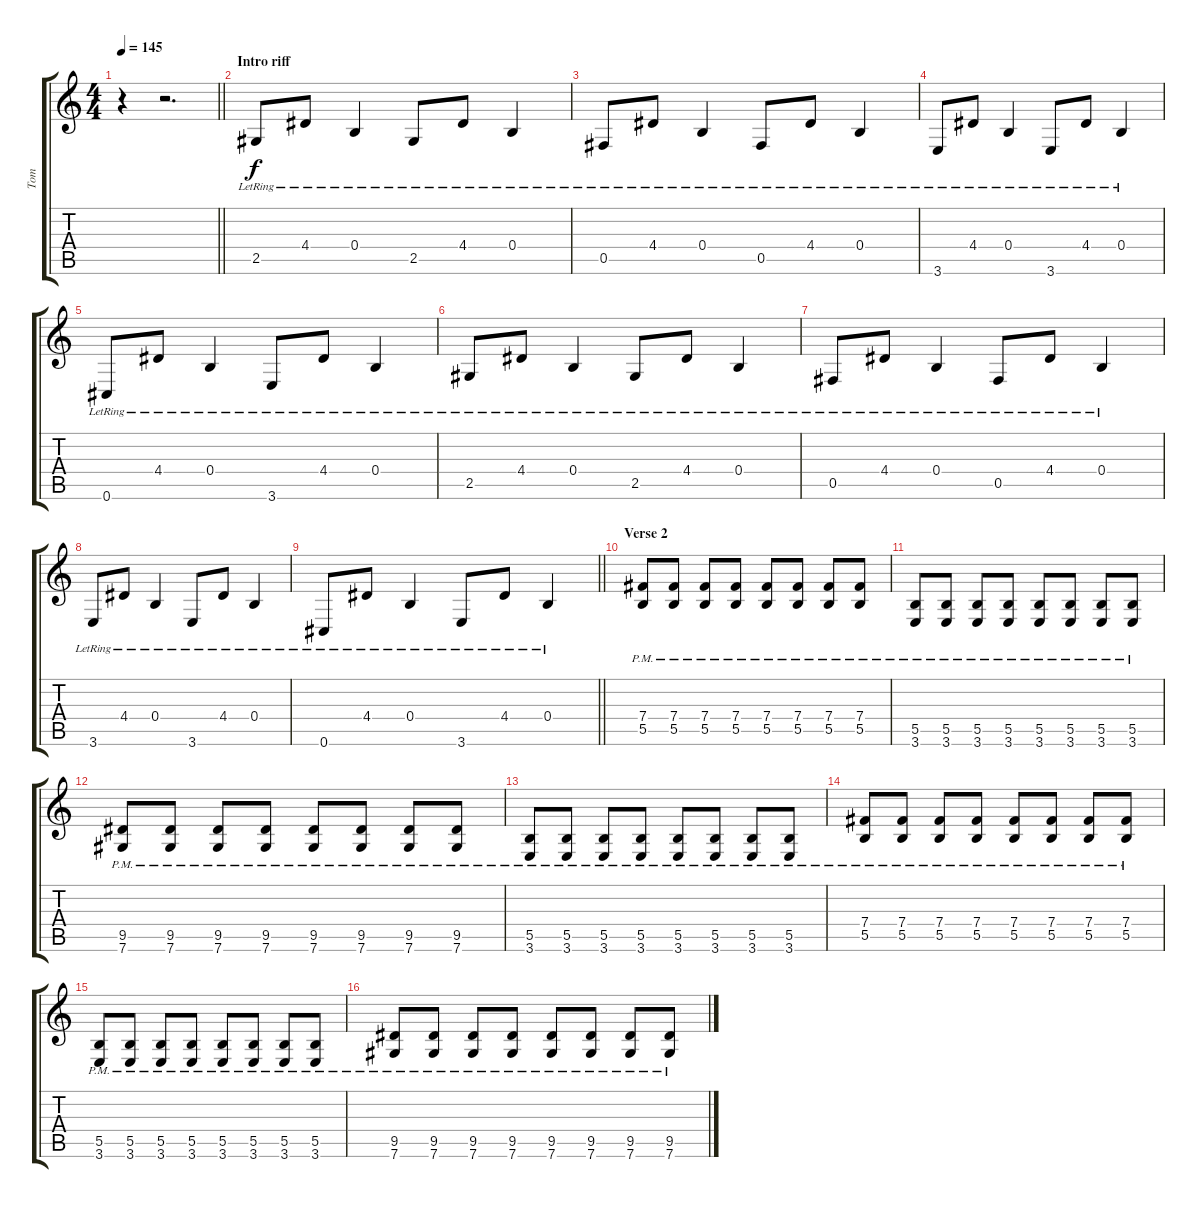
\track ("Tom" "Tom") {instrument electricguitarclean}
\staff {score tabs}
\tuning (Db4 A3 E3 B2 Gb2 Db2) {hide}
\ts (4 4)
\tempo 145
\clef g2
\barLineRight lightlight
\ks c
r.4{dy f} r.2{d} |
\section ("" "Intro riff")
2.5{lr}.8 4.4{lr}.8 0.4{lr}.4 2.5{lr}.8 4.4{lr}.8 0.4{lr}.4 |
0.5{lr}.8 4.4{lr}.8 0.4{lr}.4 0.5{lr}.8 4.4{lr}.8 0.4{lr}.4 |
3.6{lr}.8 4.4{lr}.8 0.4{lr}.4 3.6{lr}.8 4.4{lr}.8 0.4{lr}.4 |
0.6{lr}.8 4.4{lr}.8 0.4{lr}.4 3.6{lr}.8 4.4{lr}.8 0.4{lr}.4 |
2.5{lr}.8 4.4{lr}.8 0.4{lr}.4 2.5{lr}.8 4.4{lr}.8 0.4{lr}.4 |
0.5{lr}.8 4.4{lr}.8 0.4{lr}.4 0.5{lr}.8 4.4{lr}.8 0.4{lr}.4 |
3.6{lr}.8 4.4{lr}.8 0.4{lr}.4 3.6{lr}.8 4.4{lr}.8 0.4{lr}.4 |
\barLineRight lightlight
0.6{lr}.8 4.4{lr}.8 0.4{lr}.4 3.6{lr}.8 4.4{lr}.8 0.4{lr}.4 |
\section ("" "Verse 2")
(7.4{pm} 5.5{pm}).8 (7.4{pm} 5.5{pm}).8 (7.4{pm} 5.5{pm}).8 (7.4{pm} 5.5{pm}).8 (7.4{pm} 5.5{pm}).8 (7.4{pm} 5.5{pm}).8 (7.4{pm} 5.5{pm}).8 (7.4{pm} 5.5{pm}).8 |
(5.5{pm} 3.6{pm}).8 (5.5{pm} 3.6{pm}).8 (5.5{pm} 3.6{pm}).8 (5.5{pm} 3.6{pm}).8 (5.5{pm} 3.6{pm}).8 (5.5{pm} 3.6{pm}).8 (5.5{pm} 3.6{pm}).8 (5.5{pm} 3.6{pm}).8 |
(9.5{pm} 7.6{pm}).8 (9.5{pm} 7.6{pm}).8 (9.5{pm} 7.6{pm}).8 (9.5{pm} 7.6{pm}).8 (9.5{pm} 7.6{pm}).8 (9.5{pm} 7.6{pm}).8 (9.5{pm} 7.6{pm}).8 (9.5{pm} 7.6{pm}).8 |
(5.5{pm} 3.6{pm}).8 (5.5{pm} 3.6{pm}).8 (5.5{pm} 3.6{pm}).8 (5.5{pm} 3.6{pm}).8 (5.5{pm} 3.6{pm}).8 (5.5{pm} 3.6{pm}).8 (5.5{pm} 3.6{pm}).8 (5.5{pm} 3.6{pm}).8 |
(7.4{pm} 5.5{pm}).8 (7.4{pm} 5.5{pm}).8 (7.4{pm} 5.5{pm}).8 (7.4{pm} 5.5{pm}).8 (7.4{pm} 5.5{pm}).8 (7.4{pm} 5.5{pm}).8 (7.4{pm} 5.5{pm}).8 (7.4{pm} 5.5{pm}).8 |
(5.5{pm} 3.6{pm}).8 (5.5{pm} 3.6{pm}).8 (5.5{pm} 3.6{pm}).8 (5.5{pm} 3.6{pm}).8 (5.5{pm} 3.6{pm}).8 (5.5{pm} 3.6{pm}).8 (5.5{pm} 3.6{pm}).8 (5.5{pm} 3.6{pm}).8 |
(9.5{pm} 7.6{pm}).8 (9.5{pm} 7.6{pm}).8 (9.5{pm} 7.6{pm}).8 (9.5{pm} 7.6{pm}).8 (9.5{pm} 7.6{pm}).8 (9.5{pm} 7.6{pm}).8 (9.5{pm} 7.6{pm}).8 (9.5{pm} 7.6{pm}).8
